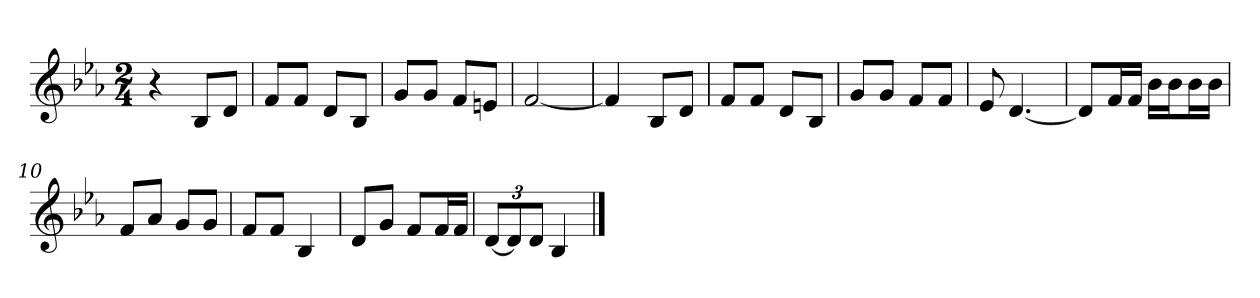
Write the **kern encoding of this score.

**kern
*part1
*staff1
*clefG2
*k[b-e-a-]
*M2/4
=1
4r
8B-/L
8d/J
=2
8f/L
8f/J
8d/L
8B-/J
=3
8g/L
8g/J
8f/L
8en/J
=4
[2f
=5
4f]
8B-/L
8d/J
=6
8f/L
8f/J
8d/L
8B-/J
=7
8g/L
8g/J
8f/L
8f/J
=8
8e-
[4.d
=9
8d/L]
16f/L
16f/JJ
16b-\LL
16b-\J
16b-\L
16b-\JJ
=10
8f/L
8a-/J
8g/L
8g/J
=11
8f/L
8f/J
4B-
=12
8d/L
8g/J
8f/L
16f/L
16f/JJ
=13
[12d/L
12d/]
12d/J
4B-
==
*-
